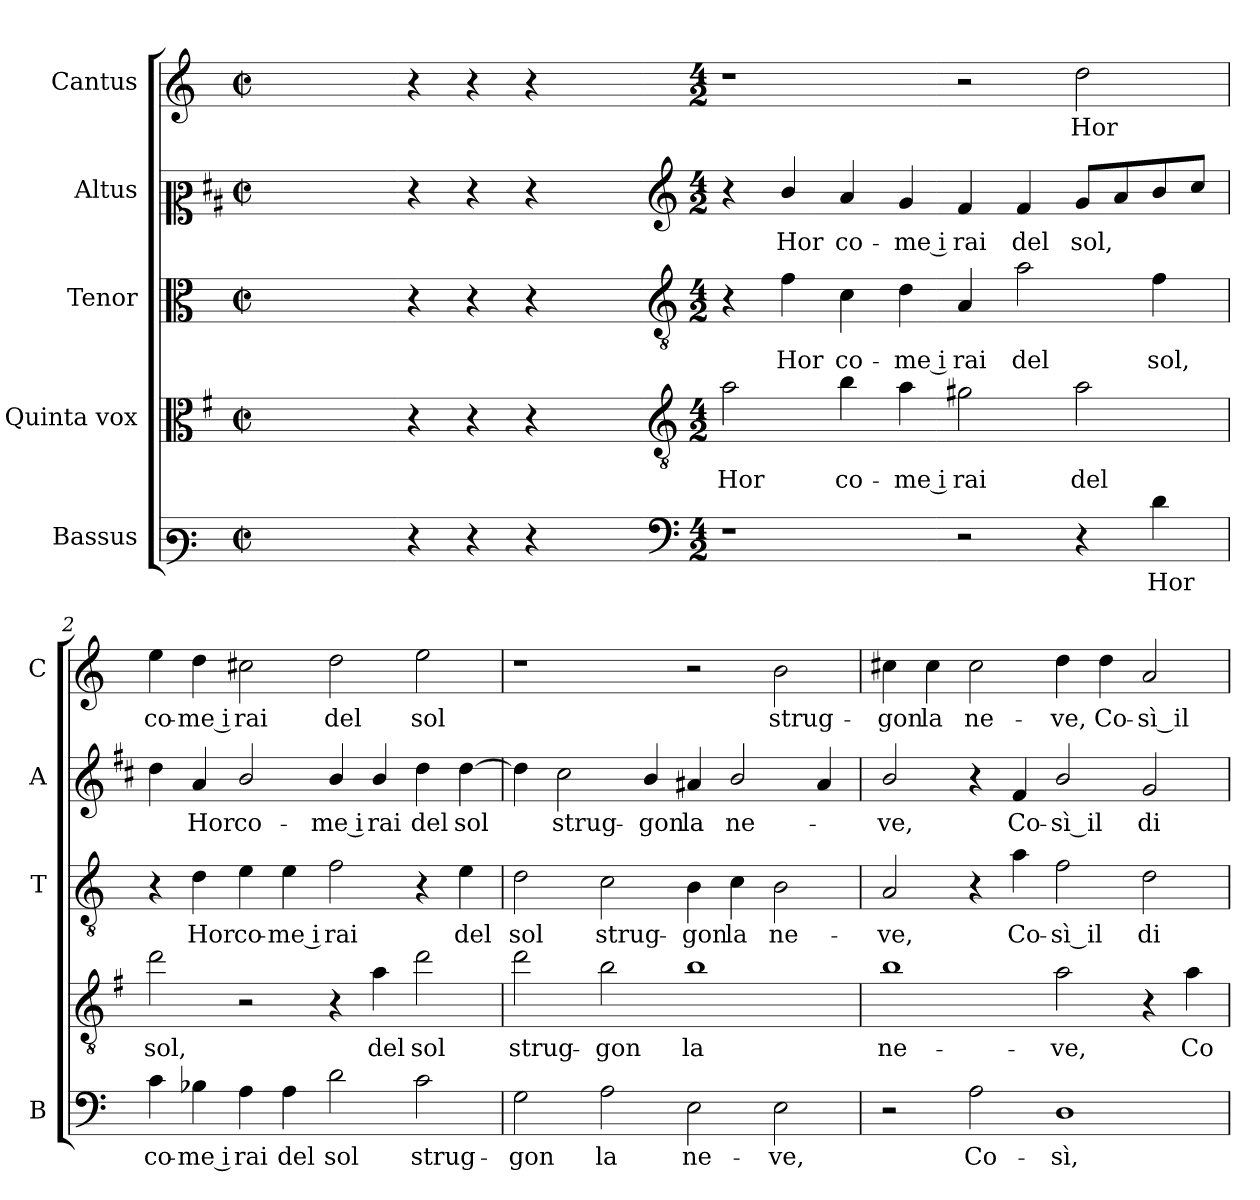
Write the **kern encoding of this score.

**kern	**text	**kern	**text	**kern	**text	**kern	**text	**kern	**text
*part5	*part5	*part4	*part4	*part3	*part3	*part2	*part2	*part1	*part1
*staff5	*staff5	*staff4	*staff4	*staff3	*staff3	*staff2	*staff2	*staff1	*staff1
*I"Bassus	*	*I"Quinta vox	*	*I"Tenor	*	*I"Altus	*	*I"Cantus	*
*I'B	*	*	*	*I'T	*	*I'A	*	*I'C	*
*clefF3	*	*clefC3	*	*clefC3	*	*clefC2	*	*clefG2	*
*	*	*ITrd4c7	*	*	*	*ITrd1c2	*	*	*
*k[]	*	*k[]	*	*k[]	*	*k[]	*	*k[]	*
*C:	*	*C:	*	*C:	*	*C:	*	*C:	*
*M2/2	*	*M2/2	*	*M2/2	*	*M2/2	*	*M2/2	*
*met(c|)	*	*met(c|)	*	*met(c|)	*	*met(c|)	*	*met(c|)	*
=	=	=	=	=	=	=	=	=	=
1ryy	.	1ryy	.	1ryy	.	1ryy	.	1ryy	.
=1X-	=1X-	=1X-	=1X-	=1X-	=1X-	=1X-	=1X-	=1X-	=1X-
4r	.	4r	.	4r	.	4r	.	4r	.
4r	.	4r	.	4r	.	4r	.	4r	.
4r	.	4r	.	4r	.	4r	.	4r	.
4ryy	.	4ryy	.	4ryy	.	4ryy	.	4ryy	.
=1-	=1-	=1-	=1-	=1-	=1-	=1-	=1-	=1-	=1-
*clefF4	*	*clefGv2	*	*clefGv2	*	*clefG2	*	*	*
*M4/2	*	*M4/2	*	*M4/2	*	*M4/2	*	*M4/2	*
!	!	!	!LO:LY:b	!	!	!	!	!	!
1r	.	2d\	Hor	4r	.	4r	.	1r	.
!	!	!	!	!	!LO:LY:b	!	!LO:LY:b	!	!
.	.	.	.	4f\	Hor	4a/	Hor	.	.
!	!	!	!LO:LY:b	!	!LO:LY:b	!	!LO:LY:b	!	!
.	.	4e\	co-	4c\	co-	4g/	co-	.	.
!	!	!	!LO:LY:b	!	!LO:LY:b	!	!LO:LY:b	!	!
.	.	4d\	-me i	4d\	-me i	4f/	-me i	.	.
!	!	!	!LO:LY:b	!	!LO:LY:b	!	!LO:LY:b	!	!
2r	.	2c#X\	rai	4A/	rai	4e/	rai	2r	.
!	!	!	!	!	!LO:LY:b	!	!LO:LY:b	!	!
.	.	.	.	2a\	del	4e/	del	.	.
!	!	!	!LO:LY:b	!	!	!	!LO:LY:b	!	!LO:LY:b
4r	.	2d\	del	.	.	8f/L	sol,	2dd\	Hor
.	.	.	.	.	.	8g/	.	.	.
!	!LO:LY:b	!	!	!	!LO:LY:b	!	!	!	!
4d\	Hor	.	.	4f\	sol,	8a/	.	.	.
.	.	.	.	.	.	8b/J	.	.	.
=2	=2	=2	=2	=2	=2	=2	=2	=2	=2
!	!LO:LY:b	!	!LO:LY:b	!	!	!	!	!	!LO:LY:b
4c\	co-	2g\	sol,	4r	.	4cc\	.	4ee\	co-
!	!LO:LY:b	!	!	!	!LO:LY:b	!	!LO:LY:b	!	!LO:LY:b
4B-X\	-me i	.	.	4d\	Hor	4g/	Hor	4dd\	-me i
!	!LO:LY:b	!	!	!	!LO:LY:b	!	!LO:LY:b	!	!LO:LY:b
4A\	rai	2r	.	4e\	co-	2a/	co-	2cc#X\	rai
!	!LO:LY:b	!	!	!	!LO:LY:b	!	!	!	!
4A\	del	.	.	4e\	-me i	.	.	.	.
!	!LO:LY:b	!	!	!	!LO:LY:b	!	!LO:LY:b	!	!LO:LY:b
2d\	sol	4r	.	2f\	rai	4a/	-me i	2dd\	del
!	!	!	!LO:LY:b	!	!	!	!LO:LY:b	!	!
.	.	4d\	del	.	.	4a/	rai	.	.
!	!LO:LY:b	!	!LO:LY:b	!	!	!	!LO:LY:b	!	!LO:LY:b
2c\	strug-	2g\	sol	4r	.	4cc\	del	2ee\	sol
!	!	!	!	!	!LO:LY:b	!	!LO:LY:b	!	!
.	.	.	.	4e\	del	[4cc\	sol	.	.
=3	=3	=3	=3	=3	=3	=3	=3	=3	=3
!	!LO:LY:b	!	!LO:LY:b	!	!LO:LY:b	!	!	!	!
2G\	-gon	2g\	strug-	2d\	sol	4cc\]	.	1r	.
!	!	!	!	!	!	!	!LO:LY:b	!	!
.	.	.	.	.	.	2b\	strug-	.	.
!	!LO:LY:b	!	!LO:LY:b	!	!LO:LY:b	!	!	!	!
2A\	la	2e\	-gon	2c\	strug-	.	.	.	.
!	!	!	!	!	!	!	!LO:LY:b	!	!
.	.	.	.	.	.	4a/	-gon	.	.
!	!LO:LY:b	!	!LO:LY:b	!	!LO:LY:b	!	!LO:LY:b	!	!
2E\	ne-	1e	la	4B\	-gon	4g#X/	la	2r	.
!	!	!	!	!	!LO:LY:b	!	!LO:LY:b	!	!
.	.	.	.	4c\	la	2a/	ne-	.	.
!	!LO:LY:b	!	!	!	!LO:LY:b	!	!	!	!LO:LY:b
2E\	-ve,	.	.	2B\	ne-	.	.	2b\	strug-
.	.	.	.	.	.	4g#/	.	.	.
!!LO:LB:g=z
=4	=4	=4	=4	=4	=4	=4	=4	=4	=4
!	!	!	!LO:LY:b	!	!LO:LY:b	!	!LO:LY:b	!	!LO:LY:b
2r	.	1e	ne-	2A/	-ve,	2a/	-ve,	4cc#X\	-gon
!	!	!	!	!	!	!	!	!	!LO:LY:b
.	.	.	.	.	.	.	.	4cc#\	la
!	!LO:LY:b	!	!	!	!	!	!	!	!LO:LY:b
2A\	Co-	.	.	4r	.	4r	.	2cc#\	ne-
!	!	!	!	!	!LO:LY:b	!	!LO:LY:b	!	!
.	.	.	.	4a\	Co-	4e/	Co-	.	.
!	!LO:LY:b	!	!LO:LY:b	!	!LO:LY:b	!	!LO:LY:b	!	!LO:LY:b
1D	-sì,	2d\	-ve,	2f\	-sì il	2a/	-sì il	4dd\	-ve,
!	!	!	!	!	!	!	!	!	!LO:LY:b
.	.	.	.	.	.	.	.	4dd\	Co-
!	!	!	!	!	!LO:LY:b	!	!LO:LY:b	!	!LO:LY:b
.	.	4r	.	2d\	di-	2f/	di-	2a/	-sì il
!	!	!	!LO:LY:b	!	!	!	!	!	!
.	.	4d\	Co-	.	.	.	.	.	.
=	=	=	=	=	=	=	=	=	=
*-	*-	*-	*-	*-	*-	*-	*-	*-	*-
